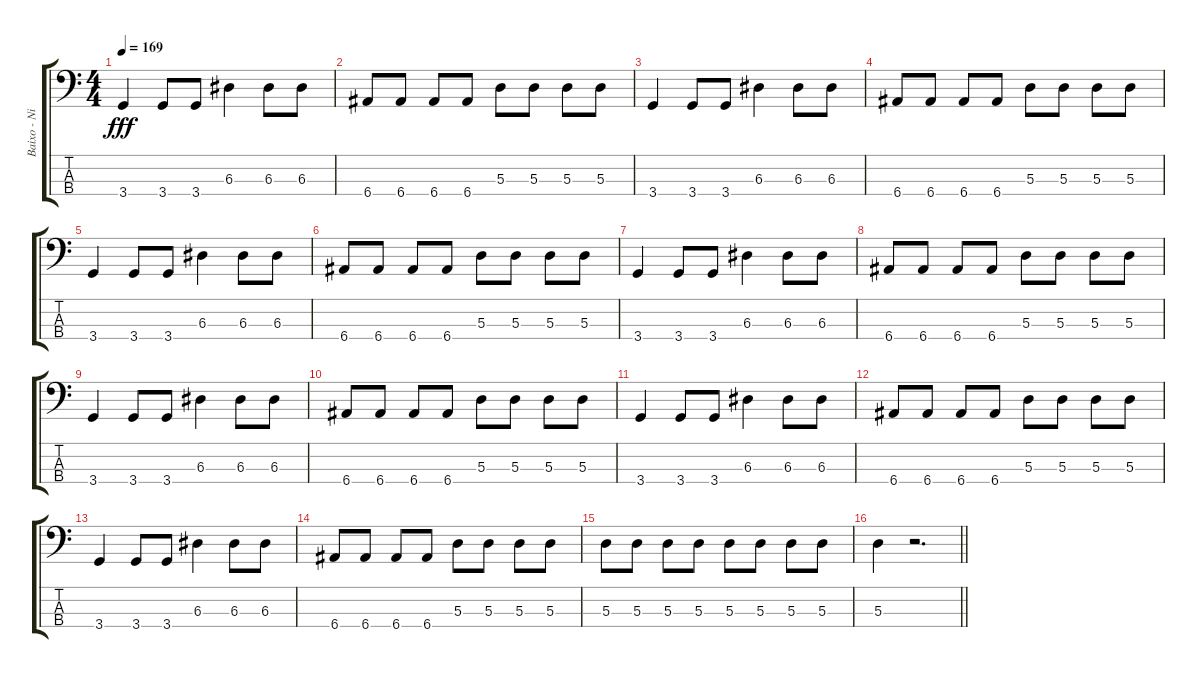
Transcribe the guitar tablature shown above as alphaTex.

\track ("Baixo - Nikola" "Baixo - Ni") {instrument electricbasspick}
\staff {score tabs}
\tuning (G2 D2 A1 E1) {hide}
\ts (4 4)
\tempo 169
\clef f4
\ks c
3.4.4{dy fff} 3.4.8 3.4.8 6.3.4 6.3.8 6.3.8 |
6.4.8 6.4.8 6.4.8 6.4.8 5.3.8 5.3.8 5.3.8 5.3.8 |
3.4.4 3.4.8 3.4.8 6.3.4 6.3.8 6.3.8 |
6.4.8 6.4.8 6.4.8 6.4.8 5.3.8 5.3.8 5.3.8 5.3.8 |
3.4.4 3.4.8 3.4.8 6.3.4 6.3.8 6.3.8 |
6.4.8 6.4.8 6.4.8 6.4.8 5.3.8 5.3.8 5.3.8 5.3.8 |
3.4.4 3.4.8 3.4.8 6.3.4 6.3.8 6.3.8 |
6.4.8 6.4.8 6.4.8 6.4.8 5.3.8 5.3.8 5.3.8 5.3.8 |
3.4.4 3.4.8 3.4.8 6.3.4 6.3.8 6.3.8 |
6.4.8 6.4.8 6.4.8 6.4.8 5.3.8 5.3.8 5.3.8 5.3.8 |
3.4.4 3.4.8 3.4.8 6.3.4 6.3.8 6.3.8 |
6.4.8 6.4.8 6.4.8 6.4.8 5.3.8 5.3.8 5.3.8 5.3.8 |
3.4.4 3.4.8 3.4.8 6.3.4 6.3.8 6.3.8 |
6.4.8 6.4.8 6.4.8 6.4.8 5.3.8 5.3.8 5.3.8 5.3.8 |
5.3.8 5.3.8 5.3.8 5.3.8 5.3.8 5.3.8 5.3.8 5.3.8 |
\barLineRight lightlight
5.3.4 r.2{d}
